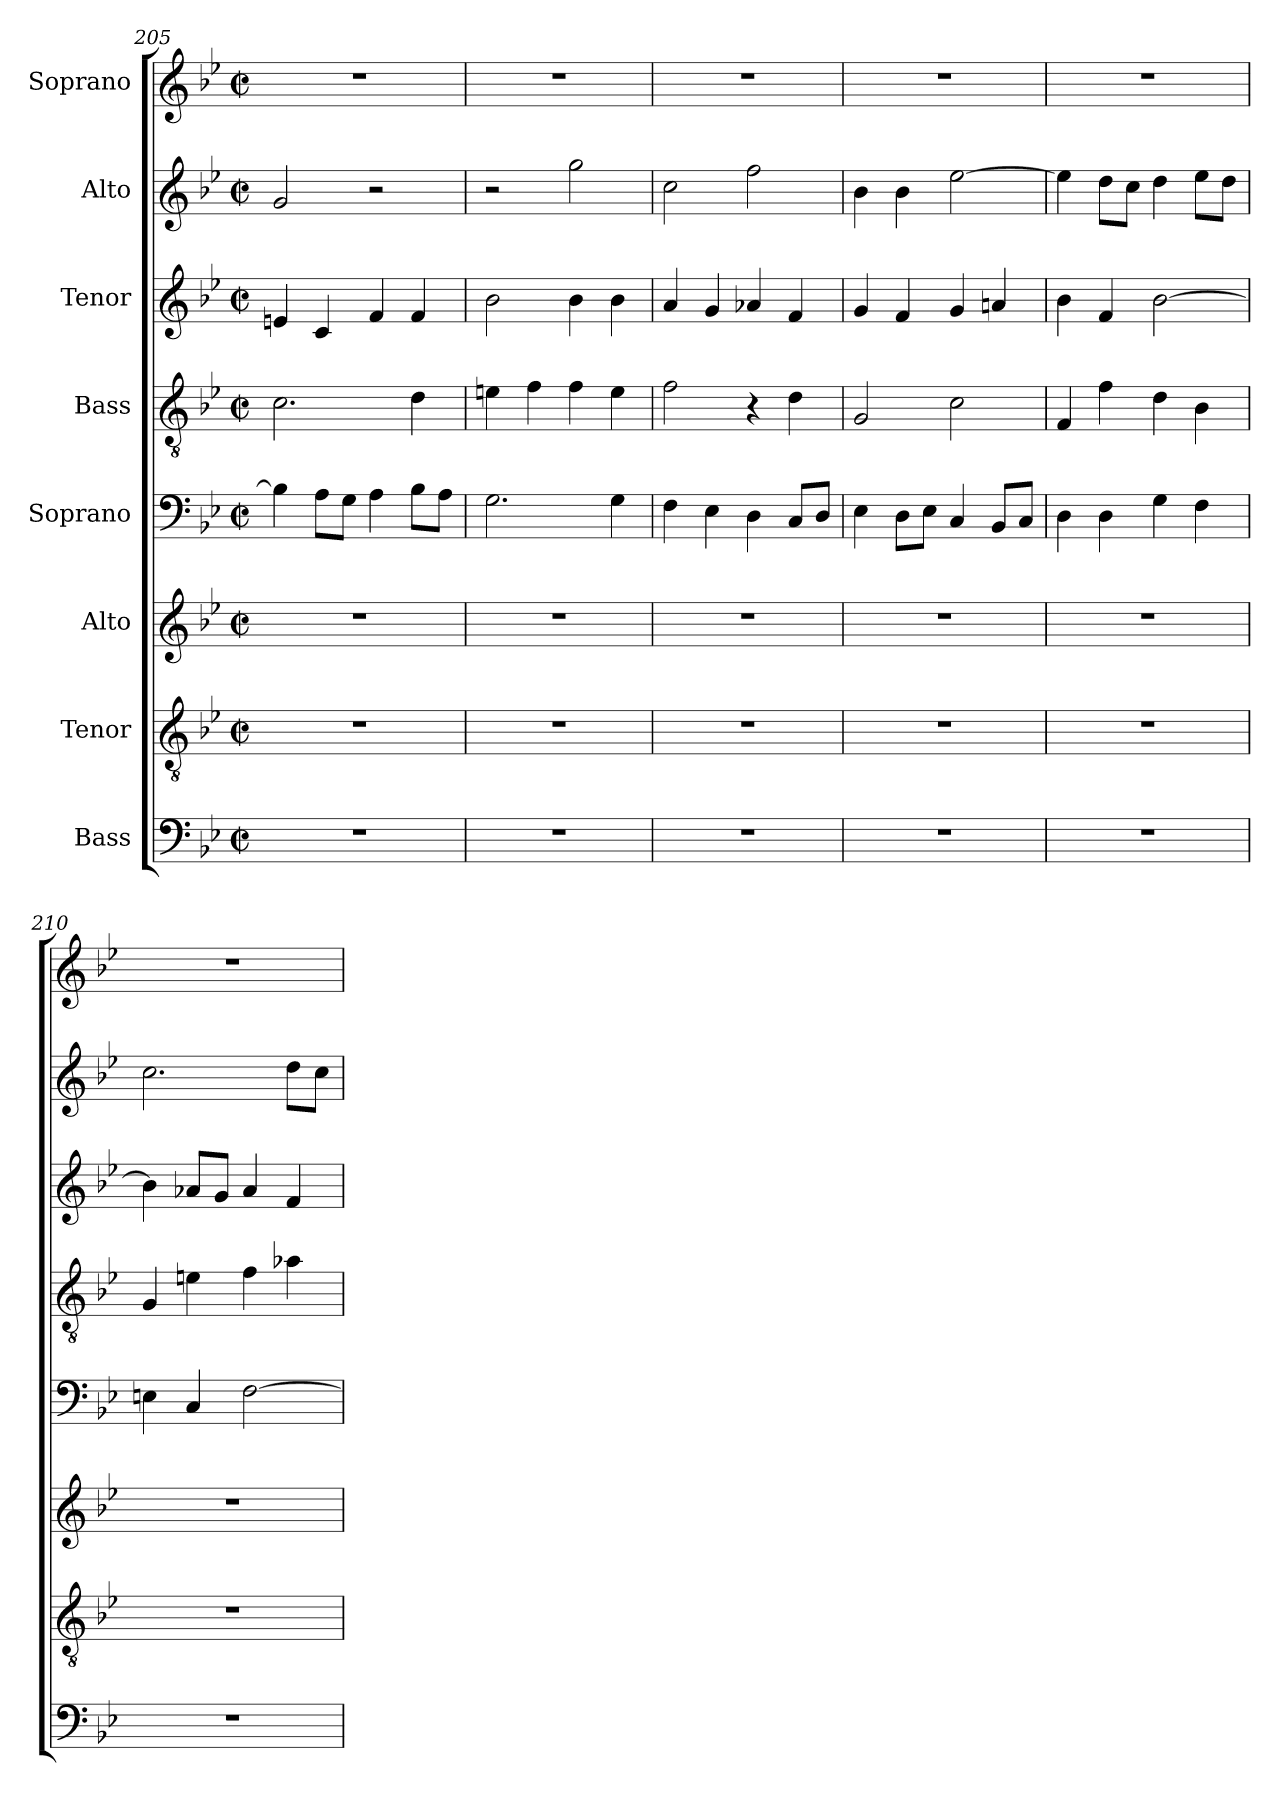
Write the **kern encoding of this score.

**kern	**kern	**kern	**kern	**kern	**kern	**kern	**kern
*part8	*part7	*part6	*part5	*part4	*part3	*part2	*part1
*staff8	*staff7	*staff6	*staff5	*staff4	*staff3	*staff2	*staff1
*I"Bass	*I"Tenor	*I"Alto	*I"Soprano	*I"Bass	*I"Tenor	*I"Alto	*I"Soprano
*clefF4	*clefGv2	*clefG2	*clefF4	*clefGv2	*clefG2	*clefG2	*clefG2
*k[b-e-]	*k[b-e-]	*k[b-e-]	*k[b-e-]	*k[b-e-]	*k[b-e-]	*k[b-e-]	*k[b-e-]
*B-:	*B-:	*B-:	*B-:	*B-:	*B-:	*B-:	*B-:
*M2/2	*M2/2	*M2/2	*M2/2	*M2/2	*M2/2	*M2/2	*M2/2
*met(c|)	*met(c|)	*met(c|)	*met(c|)	*met(c|)	*met(c|)	*met(c|)	*met(c|)
=205	=205	=205	=205	=205	=205	=205	=205
1r	1r	1r	4B-\]	2.c\	4en/	2g/	1r
.	.	.	8A\L	.	4c/	.	.
.	.	.	8G\J	.	.	.	.
.	.	.	4A\	.	4f/	2r	.
.	.	.	8B-\L	4d\	4f/	.	.
.	.	.	8A\J	.	.	.	.
=206	=206	=206	=206	=206	=206	=206	=206
1r	1r	1r	2.G\	4en\	2b-\	2r	1r
.	.	.	.	4f\	.	.	.
.	.	.	.	4f\	4b-\	2gg\	.
.	.	.	4G\	4e\	4b-\	.	.
=207	=207	=207	=207	=207	=207	=207	=207
1r	1r	1r	4F\	2f\	4a/	2cc\	1r
.	.	.	4E-\	.	4g/	.	.
.	.	.	4D\	4r	4a-X/	2ff\	.
.	.	.	8C/L	4d\	4f/	.	.
.	.	.	8D/J	.	.	.	.
=208	=208	=208	=208	=208	=208	=208	=208
1r	1r	1r	4E-\	2G/	4g/	4b-\	1r
.	.	.	8D\L	.	4f/	4b-\	.
.	.	.	8E-\J	.	.	.	.
.	.	.	4C/	2c\	4g/	[>2ee-\	.
.	.	.	8BB-/L	.	4an/	.	.
.	.	.	8C/J	.	.	.	.
!!LO:PB:g=z
=209	=209	=209	=209	=209	=209	=209	=209
1r	1r	1r	4D\	4F/	4b-\	4ee-\]	1r
.	.	.	4D\	4f\	4f/	8dd\L	.
.	.	.	.	.	.	8cc\J	.
.	.	.	4G\	4d\	[>2b-\	4dd\	.
.	.	.	4F\	4B-\	.	8ee-\L	.
.	.	.	.	.	.	8dd\J	.
=210	=210	=210	=210	=210	=210	=210	=210
1r	1r	1r	4En\	4G/	4b-\]	2.cc\	1r
.	.	.	4C/	4en\	8a-X/L	.	.
.	.	.	.	.	8g/J	.	.
.	.	.	[>2F\	4f\	4a-/	.	.
.	.	.	.	4a-X\	4f/	8dd\L	.
.	.	.	.	.	.	8cc\J	.
=	=	=	=	=	=	=	=
*-	*-	*-	*-	*-	*-	*-	*-
